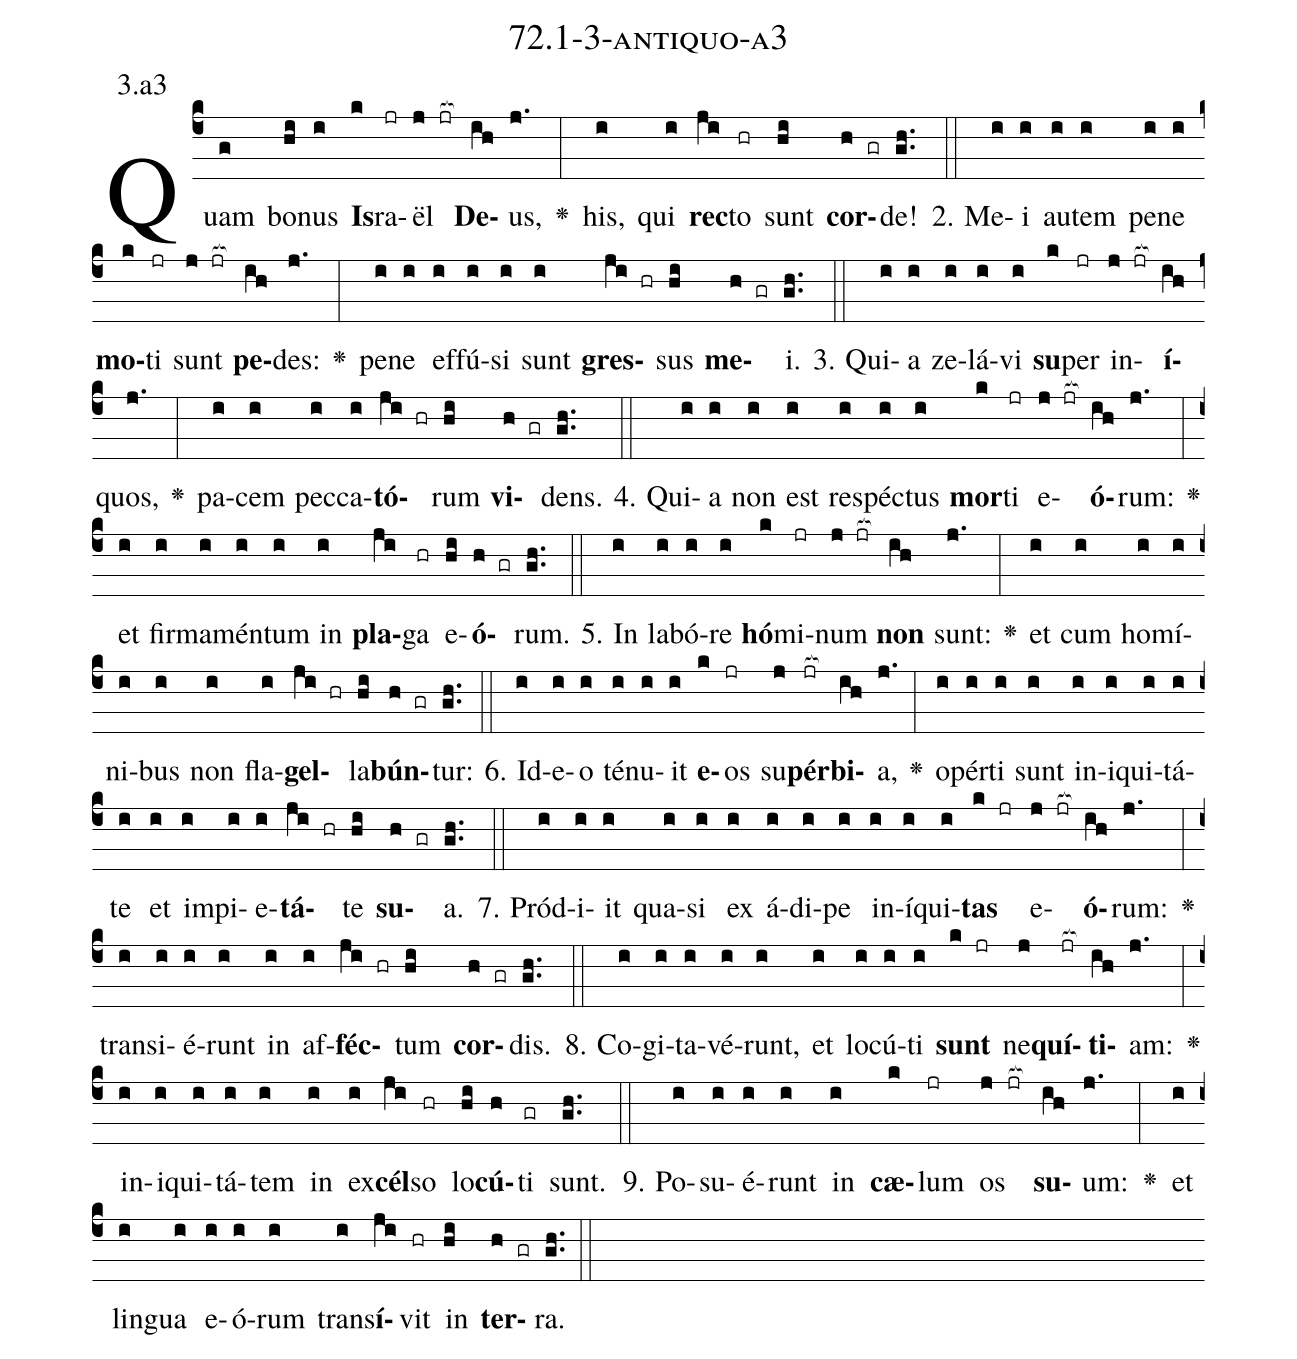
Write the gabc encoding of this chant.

name: 72.1-3-antiquo-a3;
annotation: 3.a3;
%%
(c4)Quam(g) bo(hi)nus(i) <b>Is</b>(k)ra(jr)ël(j jr[ocb:1{]) <b>De</b>(ih[ocb:0}])us,(j.) <v>\greheightstar</v>(:) his,(i) qui(i) <b>rec</b>(ji)to(hr) sunt(hi) <b>cor</b>(h gr)de!(gh..) (::)
2. Me(i)i(i) au(i)tem(i) pe(i)ne(i) <b>mo</b>(k)ti(jr) sunt(j jr[ocb:1{]) <b>pe</b>(ih[ocb:0}])des:(j.) <v>\greheightstar</v>(:) pe(i)ne(i) ef(i)fú(i)si(i) sunt(i) <b>gres</b>(ji hr)sus(hi) <b>me</b>(h gr)i.(gh..) (::)
3. Qui(i)a(i) ze(i)lá(i)vi(i) <b>su</b>(k)per(jr) in(j jr[ocb:1{])<b>í</b>(ih[ocb:0}])quos,(j.) <v>\greheightstar</v>(:) pa(i)cem(i) pec(i)ca(i)<b>tó</b>(ji hr)rum(hi) <b>vi</b>(h gr)dens.(gh..) (::)
4. Qui(i)a(i) non(i) est(i) re(i)spéc(i)tus(i) <b>mor</b>(k)ti(jr) e(j jr[ocb:1{])<b>ó</b>(ih[ocb:0}])rum:(j.) <v>\greheightstar</v>(:) et(i) fir(i)ma(i)mén(i)tum(i) in(i) <b>pla</b>(ji)ga(hr) e(hi)<b>ó</b>(h gr)rum.(gh..) (::)
5. In(i) la(i)bó(i)re(i) <b>hó</b>(k)mi(jr)num(j jr[ocb:1{]) <b>non</b>(ih[ocb:0}]) sunt:(j.) <v>\greheightstar</v>(:) et(i) cum(i) ho(i)mí(i)ni(i)bus(i) non(i) fla(i)<b>gel</b>(ji hr)la(hi)<b>bún</b>(h gr)tur:(gh..) (::)
6. Id(i)e(i)o(i) té(i)nu(i)it(i) <b>e</b>(k)os(jr) su(j)<b>pér</b>(jr[ocb:1{])<b>bi</b>(ih[ocb:0}])a,(j.) <v>\greheightstar</v>(:) o(i)pér(i)ti(i) sunt(i) in(i)i(i)qui(i)tá(i)te(i) et(i) im(i)pi(i)e(i)<b>tá</b>(ji hr)te(hi) <b>su</b>(h gr)a.(gh..) (::)
7. Pród(i)i(i)it(i) qua(i)si(i) ex(i) á(i)di(i)pe(i) in(i)í(i)qui(i)<b>tas</b>(k jr) e(j jr[ocb:1{])<b>ó</b>(ih[ocb:0}])rum:(j.) <v>\greheightstar</v>(:) trans(i)i(i)é(i)runt(i) in(i) af(i)<b>féc</b>(ji hr)tum(hi) <b>cor</b>(h gr)dis.(gh..) (::)
8. Co(i)gi(i)ta(i)vé(i)runt,(i) et(i) lo(i)cú(i)ti(i) <b>sunt</b>(k jr) ne(j)<b>quí</b>(jr[ocb:1{])<b>ti</b>(ih[ocb:0}])am:(j.) <v>\greheightstar</v>(:) in(i)i(i)qui(i)tá(i)tem(i) in(i) ex(i)<b>cél</b>(ji)so(hr) lo(hi)<b>cú</b>(h)ti(gr) sunt.(gh..) (::)
9. Po(i)su(i)é(i)runt(i) in(i) <b>cæ</b>(k)lum(jr) os(j jr[ocb:1{]) <b>su</b>(ih[ocb:0}])um:(j.) <v>\greheightstar</v>(:) et(i) lin(i)gua(i) e(i)ó(i)rum(i) trans(i)<b>í</b>(ji)vit(hr) in(hi) <b>ter</b>(h gr)ra.(gh..) (::)
